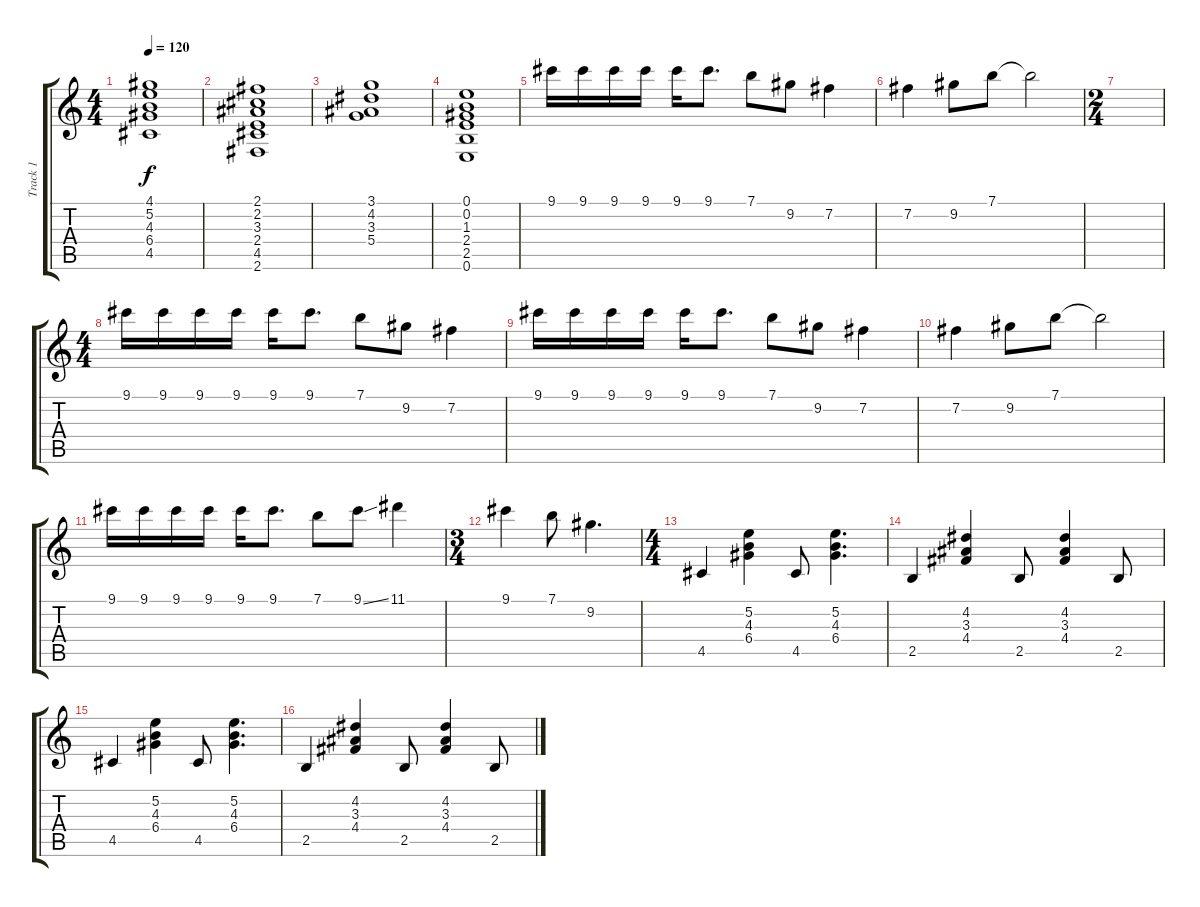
\track ("Track 1" "Track 1") {instrument electricguitarjazz}
\staff {score tabs}
\tuning (E4 B3 G3 D3 A2 E2) {hide}
\ts (4 4)
\tempo 120
\clef g2
\ks c
(4.1 5.2 4.3 6.4 4.5).1{dy f} |
(2.1 2.2 3.3 2.4 4.5 2.6).1 |
(3.1 4.2 3.3 5.4).1 |
(0.1 0.2 1.3 2.4 2.5 0.6).1 |
9.1.16 9.1.16 9.1.16 9.1.16 9.1.16 9.1.8{d} 7.1.8 9.2.8 7.2.4 |
7.2.4 9.2.8 7.1.8 7.1{t}.2 |
\ts (2 4)
|
\ts (4 4)
9.1.16 9.1.16 9.1.16 9.1.16 9.1.16 9.1.8{d} 7.1.8 9.2.8 7.2.4 |
9.1.16 9.1.16 9.1.16 9.1.16 9.1.16 9.1.8{d} 7.1.8 9.2.8 7.2.4 |
7.2.4 9.2.8 7.1.8 7.1{t}.2 |
9.1.16 9.1.16 9.1.16 9.1.16 9.1.16 9.1.8{d} 7.1.8 9.1{ss}.8 11.1.4 |
\ts (3 4)
9.1.4 7.1.8 9.2.4{d} |
\ts (4 4)
4.5.4 (5.2 4.3 6.4).4 4.5.8 (5.2 4.3 6.4).4{d} |
2.5.4 (4.2 3.3 4.4).4 2.5.8 (4.2 3.3 4.4).4 2.5.8 |
4.5.4 (5.2 4.3 6.4).4 4.5.8 (5.2 4.3 6.4).4{d} |
2.5.4 (4.2 3.3 4.4).4 2.5.8 (4.2 3.3 4.4).4 2.5.8
